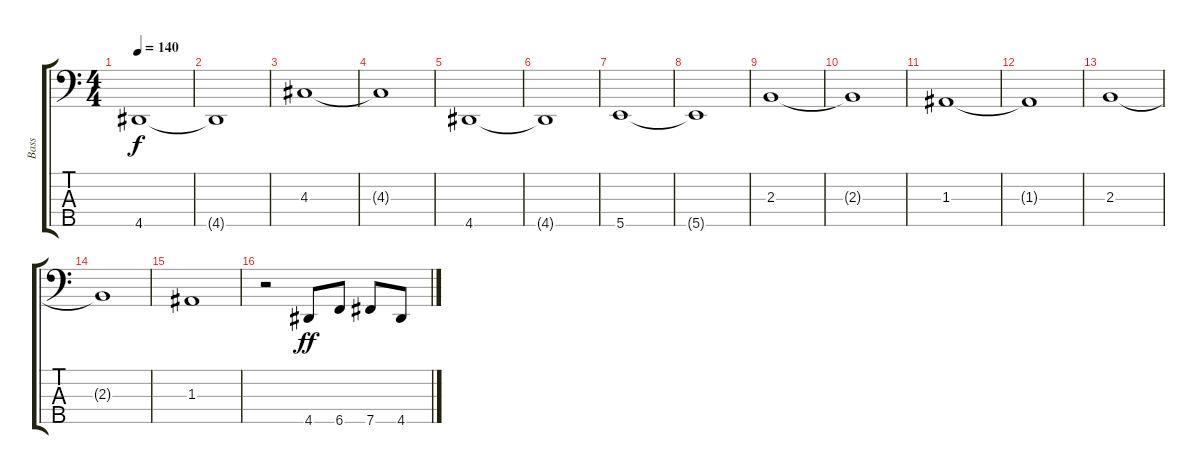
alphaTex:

\track ("Bass" "Bass") {instrument electricbassfinger}
\staff {score tabs}
\tuning (G2 D2 A1 E1 B0) {hide}
\ts (4 4)
\tempo 140
\clef f4
\ks c
4.5.1{dy f} |
4.5{t}.1 |
4.3.1 |
4.3{t}.1 |
4.5.1 |
4.5{t}.1 |
5.5.1 |
5.5{t}.1 |
2.3.1 |
2.3{t}.1 |
1.3.1 |
1.3{t}.1 |
2.3.1 |
2.3{t}.1 |
1.3.1 |
r.2 4.5.8{dy ff} 6.5.8 7.5.8 4.5.8
